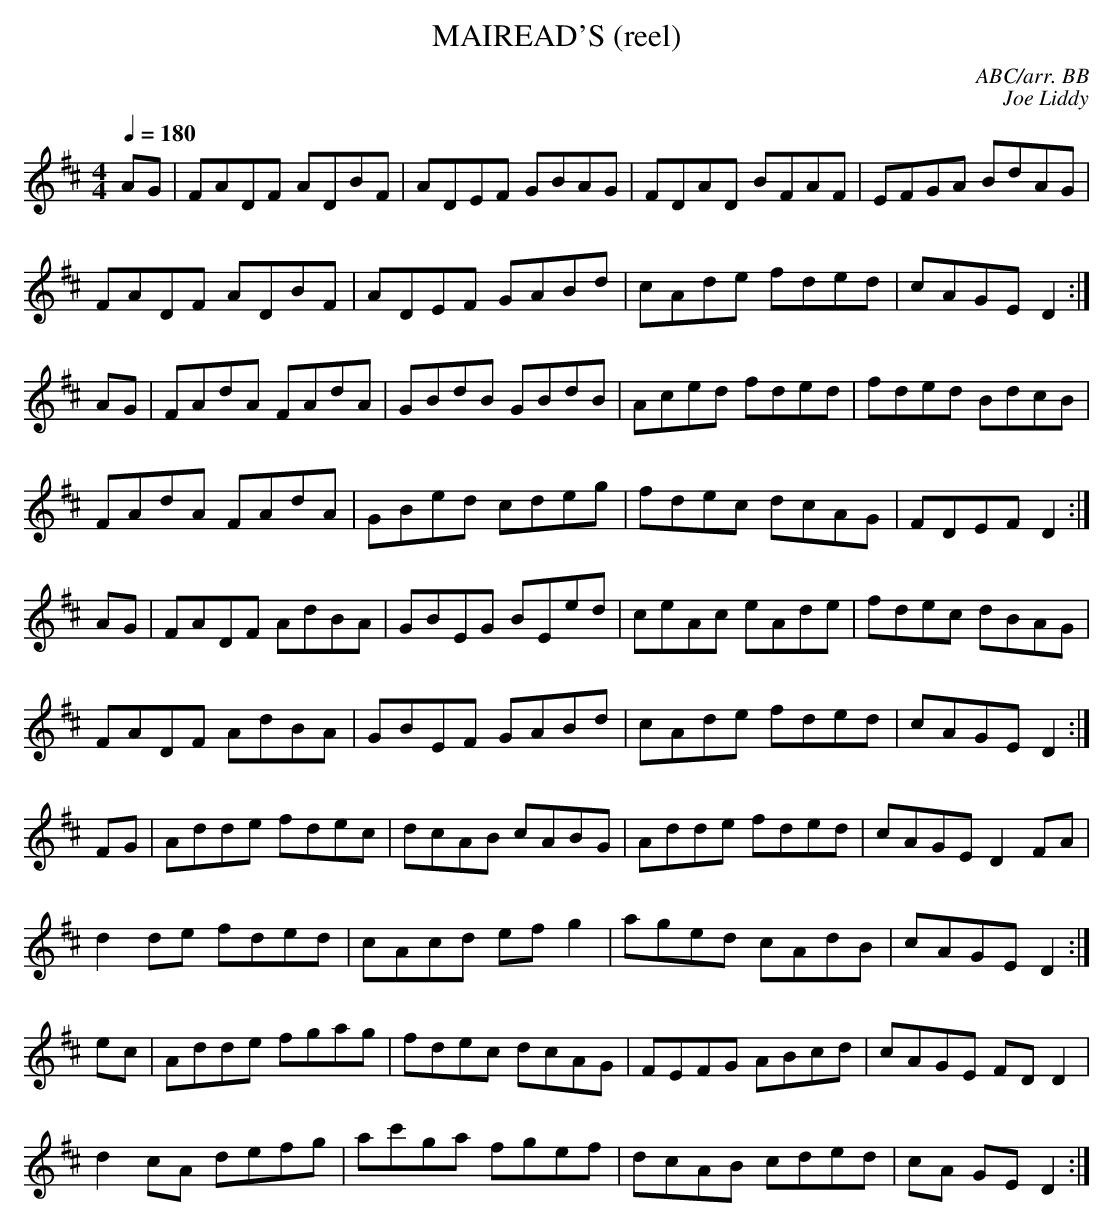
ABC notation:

X:1
T:MAIREAD'S (reel)
C:ABC/arr. BB
C:Joe Liddy
Q:1/4=180
M:4/4
L:1/8
K:D
AG|FADF ADBF|ADEF GBAG|FDAD BFAF|EFGA BdAG |
FADF ADBF|ADEF GABd|cAde fded|cAGE D2 :|
AG|FAdA FAdA|GBdB GBdB|Aced fded|fded BdcB |
FAdA FAdA|GBed cdeg|fdec dcAG|FDEF D2 :|
AG|FADF AdBA|GBEG BEed|ceAc eAde|fdec dBAG |
FADF AdBA|GBEF GABd|cAde fded|cAGE D2 :|
FG|Adde fdec|dcAB cABG|Adde fded|cAGE D2 FA |
d2 de fded|cAcd ef g2|aged cAdB|cAGE D2 :|
ec|Adde fgag|fdec dcAG|FEFG ABcd|cAGE FD D2 |
d2 cA defg|ac'ga fgef|dcAB cded|cA GE D2 :|
